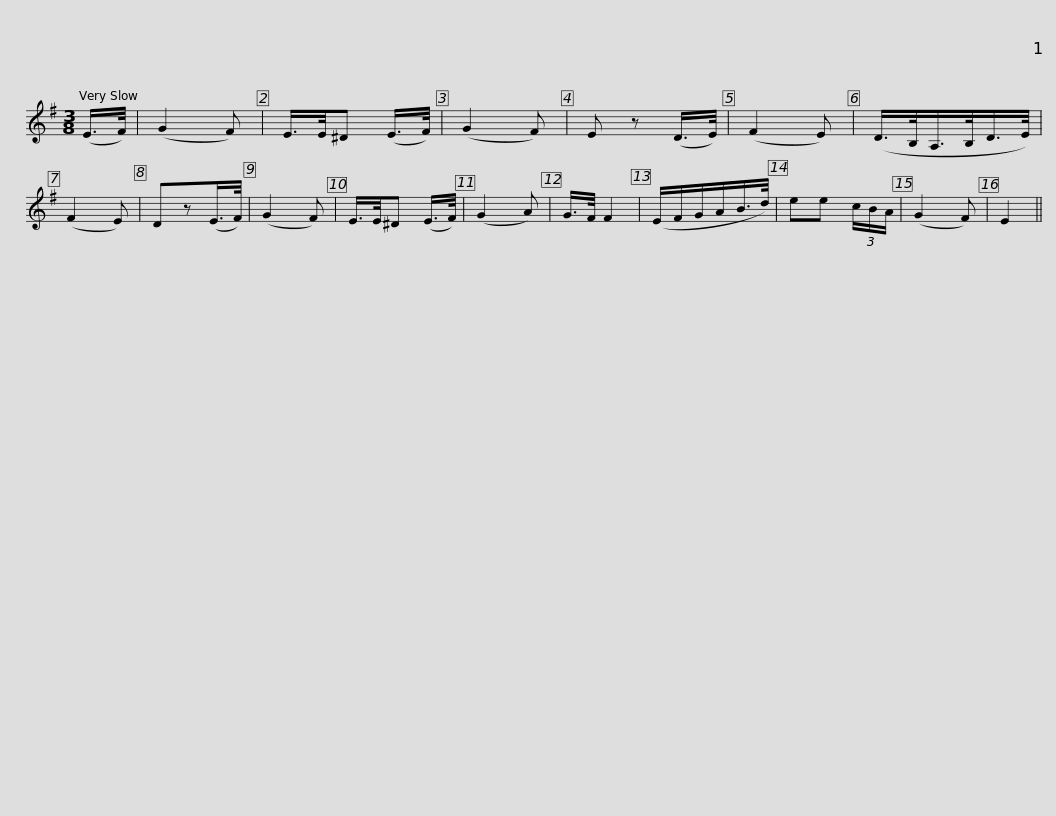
X:1
L:1/8
M:3/8
I:linebreak $
K:Emin
V:1 treble
V:1
 (E/>F/) | (G2 F) | E/>E/^D (E/>F/) | (G2 F) | E z (D/>E/) | %5
 (F2 E) | (D/>B,/A,/>B,/D/>E/) | (F2 E) | Dz(E/>F/) | (G2 F) |$ %10
 E/>E/^D (E/>F/) | (G2 A) | G/>F/ F2 | (E/F/G/A/B/>d/) | ee (3c/B/A/ | %15
 (G2 F) | E2 || %17
